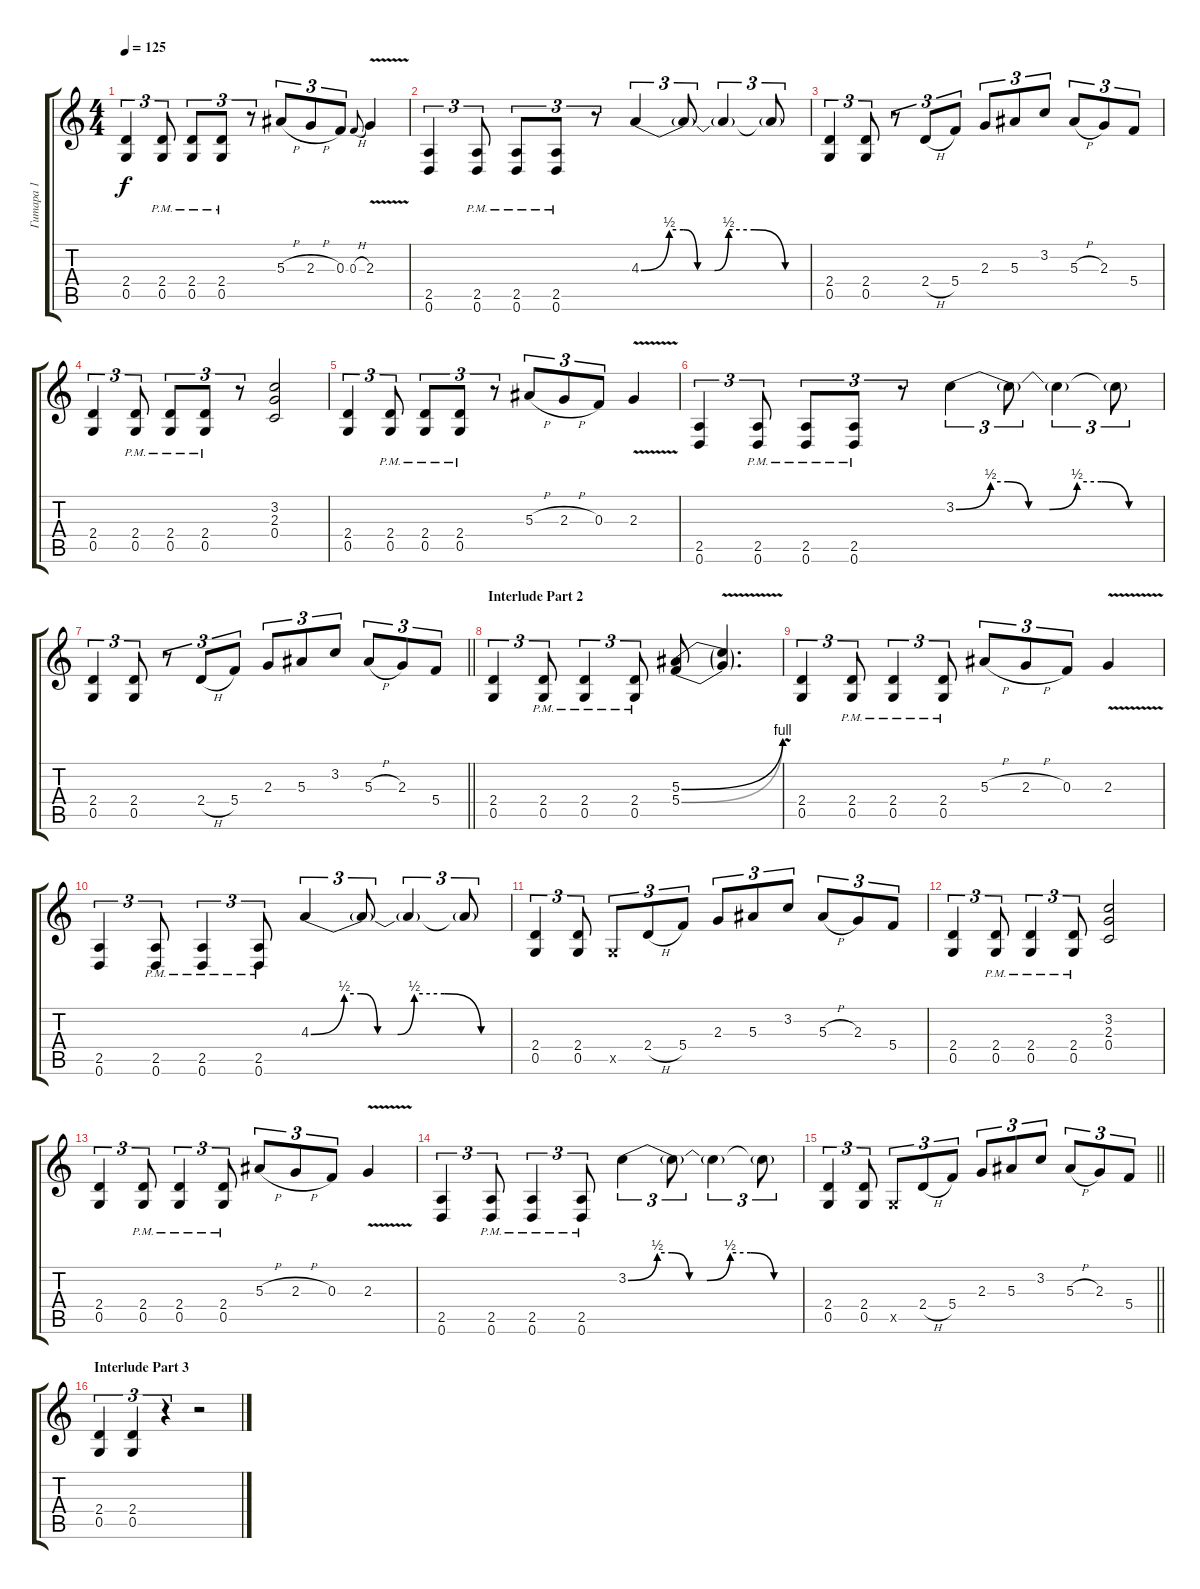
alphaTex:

\track ("Гитара 1" "Гитара 1") {instrument distortionguitar}
\staff {score tabs}
\tuning (D4 A3 F3 C3 G2 D2) {hide}
\ts (4 4)
\tempo 125
\clef g2
\ks c
(2.4 0.5).4{tu (3 2) dy f} (2.4{pm} 0.5{pm}).8{tu (3 2)} (2.4{pm} 0.5{pm}).8{tu (3 2)} (2.4{pm} 0.5{pm}).8{tu (3 2)} r.8{tu (3 2)} 5.3{h}.8{tu (3 2)} 2.3{h}.8{tu (3 2)} 0.3.8{tu (3 2)} 0.3{h}.8{gr onbeat} 2.3{v}.4 |
(2.5 0.6).4{tu (3 2)} (2.5{pm} 0.6{pm}).8{tu (3 2)} (2.5{pm} 0.6{pm}).8{tu (3 2)} (2.5{pm} 0.6{pm}).8{tu (3 2)} r.8{tu (3 2)} 4.3{be (custom 0 0 10 2 15 2 20 0 26 0 31 2 40 2 51 0 60 0)}.4{tu (3 2)} 4.3{t}.8{tu (3 2)} 4.3{t}.4{tu (3 2)} 4.3{t}.8{tu (3 2)} |
(2.4 0.5).4{tu (3 2)} (2.4 0.5).8{tu (3 2)} r.8{tu (3 2)} 2.4{h}.8{tu (3 2)} 5.4.8{tu (3 2)} 2.3.8{tu (3 2)} 5.3.8{tu (3 2)} 3.2.8{tu (3 2)} 5.3{h}.8{tu (3 2)} 2.3.8{tu (3 2)} 5.4.8{tu (3 2)} |
(2.4 0.5).4{tu (3 2)} (2.4{pm} 0.5{pm}).8{tu (3 2)} (2.4{pm} 0.5{pm}).8{tu (3 2)} (2.4{pm} 0.5{pm}).8{tu (3 2)} r.8{tu (3 2)} (3.2 2.3 0.4).2 |
(2.4 0.5).4{tu (3 2)} (2.4{pm} 0.5{pm}).8{tu (3 2)} (2.4{pm} 0.5{pm}).8{tu (3 2)} (2.4{pm} 0.5{pm}).8{tu (3 2)} r.8{tu (3 2)} 5.3{h}.8{tu (3 2)} 2.3{h}.8{tu (3 2)} 0.3.8{tu (3 2)} 2.3{v}.4 |
(2.5 0.6).4{tu (3 2)} (2.5{pm} 0.6{pm}).8{tu (3 2)} (2.5{pm} 0.6{pm}).8{tu (3 2)} (2.5{pm} 0.6{pm}).8{tu (3 2)} r.8{tu (3 2)} 3.2{be (custom 0 0 10 2 15 2 21 0 27 0 35 2 42 2 50 0 56 0 60 0)}.4{tu (3 2)} 3.2{t}.8{tu (3 2)} 3.2{t}.4{tu (3 2)} 3.2{t}.8{tu (3 2)} |
\barLineRight lightlight
(2.4 0.5).4{tu (3 2)} (2.4 0.5).8{tu (3 2)} r.8{tu (3 2)} 2.4{h}.8{tu (3 2)} 5.4.8{tu (3 2)} 2.3.8{tu (3 2)} 5.3.8{tu (3 2)} 3.2.8{tu (3 2)} 5.3{h}.8{tu (3 2)} 2.3.8{tu (3 2)} 5.4.8{tu (3 2)} |
\section ("" "Interlude Part 2")
(2.4 0.5).4{tu (3 2)} (2.4{pm} 0.5{pm}).8{tu (3 2)} (2.4{pm} 0.5{pm}).4{tu (3 2)} (2.4{pm} 0.5{pm}).8{tu (3 2)} (5.3{be (bend 0 0 60 4)} 5.4{be (bend 0 0 60 4)}).8 (5.3{v t} 5.4{v t}).4{d} |
(2.4 0.5).4{tu (3 2)} (2.4{pm} 0.5{pm}).8{tu (3 2)} (2.4{pm} 0.5{pm}).4{tu (3 2)} (2.4{pm} 0.5{pm}).8{tu (3 2)} 5.3{h}.8{tu (3 2)} 2.3{h}.8{tu (3 2)} 0.3.8{tu (3 2)} 2.3{v}.4 |
(2.5 0.6).4{tu (3 2)} (2.5{pm} 0.6{pm}).8{tu (3 2)} (2.5{pm} 0.6{pm}).4{tu (3 2)} (2.5{pm} 0.6{pm}).8{tu (3 2)} 4.3{be (custom 0 0 10 2 15 2 20 0 26 0 31 2 40 2 51 0 60 0)}.4{tu (3 2)} 4.3{t}.8{tu (3 2)} 4.3{t}.4{tu (3 2)} 4.3{t}.8{tu (3 2)} |
(2.4 0.5).4{tu (3 2)} (2.4 0.5).8{tu (3 2)} 0.5{x}.8{tu (3 2)} 2.4{h}.8{tu (3 2)} 5.4.8{tu (3 2)} 2.3.8{tu (3 2)} 5.3.8{tu (3 2)} 3.2.8{tu (3 2)} 5.3{h}.8{tu (3 2)} 2.3.8{tu (3 2)} 5.4.8{tu (3 2)} |
(2.4 0.5).4{tu (3 2)} (2.4{pm} 0.5{pm}).8{tu (3 2)} (2.4{pm} 0.5{pm}).4{tu (3 2)} (2.4{pm} 0.5{pm}).8{tu (3 2)} (3.2 2.3 0.4).2 |
(2.4 0.5).4{tu (3 2)} (2.4{pm} 0.5{pm}).8{tu (3 2)} (2.4{pm} 0.5{pm}).4{tu (3 2)} (2.4{pm} 0.5{pm}).8{tu (3 2)} 5.3{h}.8{tu (3 2)} 2.3{h}.8{tu (3 2)} 0.3.8{tu (3 2)} 2.3{v}.4 |
(2.5 0.6).4{tu (3 2)} (2.5{pm} 0.6{pm}).8{tu (3 2)} (2.5{pm} 0.6{pm}).4{tu (3 2)} (2.5{pm} 0.6{pm}).8{tu (3 2)} 3.2{be (custom 0 0 10 2 15 2 21 0 27 0 35 2 42 2 50 0 56 0 60 0)}.4{tu (3 2)} 3.2{t}.8{tu (3 2)} 3.2{t}.4{tu (3 2)} 3.2{t}.8{tu (3 2)} |
\barLineRight lightlight
(2.4 0.5).4{tu (3 2)} (2.4 0.5).8{tu (3 2)} 0.5{x}.8{tu (3 2)} 2.4{h}.8{tu (3 2)} 5.4.8{tu (3 2)} 2.3.8{tu (3 2)} 5.3.8{tu (3 2)} 3.2.8{tu (3 2)} 5.3{h}.8{tu (3 2)} 2.3.8{tu (3 2)} 5.4.8{tu (3 2)} |
\section ("" "Interlude Part 3")
(2.4 0.5).4{tu (3 2)} (2.4 0.5).4{tu (3 2)} r.4{tu (3 2)} r.2
